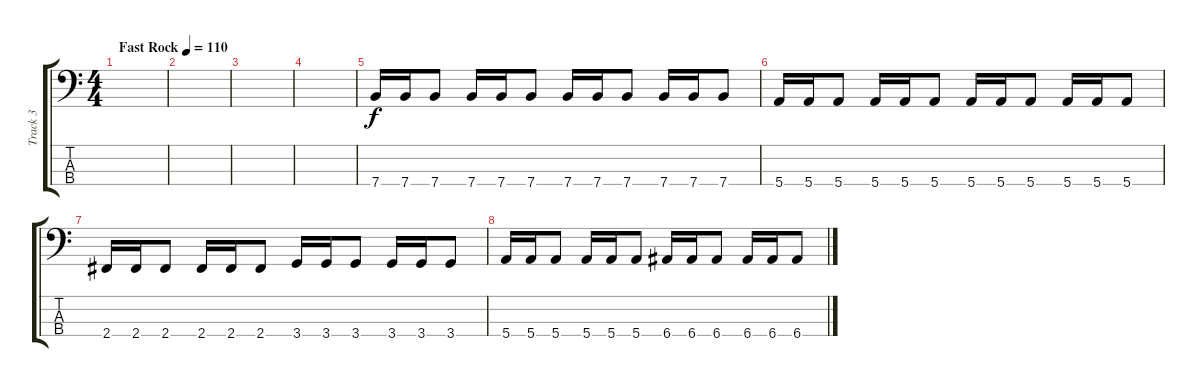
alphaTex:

\track ("Track 3" "Track 3") {instrument electricbassfinger}
\staff {score tabs}
\tuning (G2 D2 A1 E1) {hide}
\ts (4 4)
\tempo (110 "Fast Rock")
\clef f4
\ks c
|
|
|
|
7.4.16 7.4.16 7.4.8 7.4.16 7.4.16 7.4.8 7.4.16 7.4.16 7.4.8 7.4.16 7.4.16 7.4.8 |
5.4.16 5.4.16 5.4.8 5.4.16 5.4.16 5.4.8 5.4.16 5.4.16 5.4.8 5.4.16 5.4.16 5.4.8 |
2.4.16 2.4.16 2.4.8 2.4.16 2.4.16 2.4.8 3.4.16 3.4.16 3.4.8 3.4.16 3.4.16 3.4.8 |
5.4.16 5.4.16 5.4.8 5.4.16 5.4.16 5.4.8 6.4.16 6.4.16 6.4.8 6.4.16 6.4.16 6.4.8
